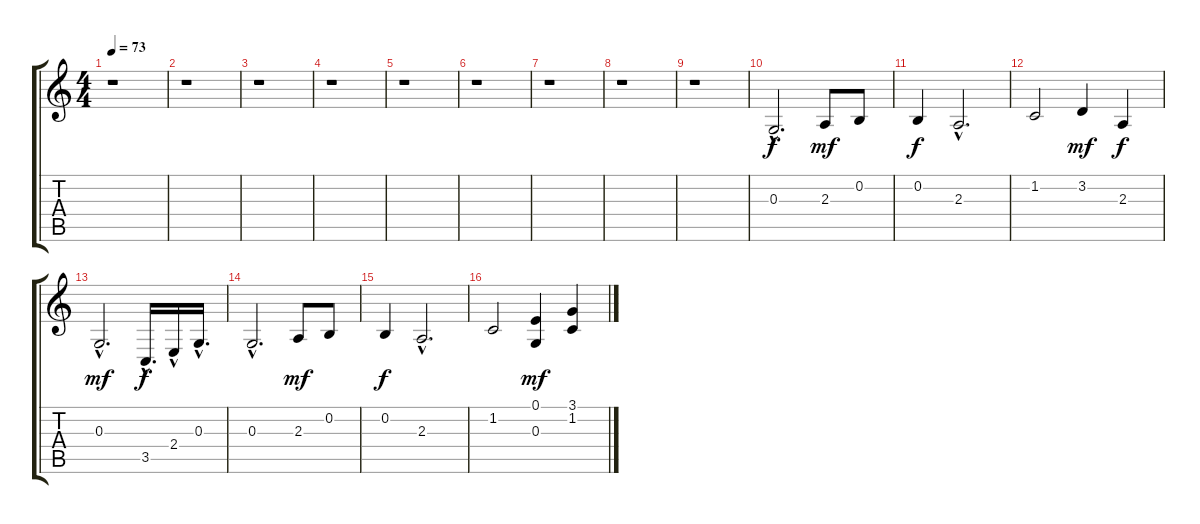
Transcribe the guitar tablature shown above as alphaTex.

\track "" {instrument frenchhorn}
\staff {score tabs}
\tuning (E4 B3 G3 D3 A2 E2) {hide}
\ts (4 4)
\tempo 73
\clef g2
\ks c
r.1{dy mp} |
r.1 |
r.1 |
r.1 |
r.1 |
r.1 |
r.1 |
r.1 |
r.1 |
0.3{hac}.2{d dy f} 2.3.8{dy mf} 0.2.8 |
0.2.4{dy f} 2.3{hac}.2{d} |
1.2.2 3.2.4{dy mf} 2.3.4{dy f} |
0.3{hac}.2{d dy mf} 3.5{hac}.16{d dy f} 2.4{hac}.16 0.3{hac}.16{d} |
0.3{hac}.2{d} 2.3.8{dy mf} 0.2.8 |
0.2.4{dy f} 2.3{hac}.2{d} |
1.2.2 (0.1 0.3).4{dy mf} (3.1 1.2).4
